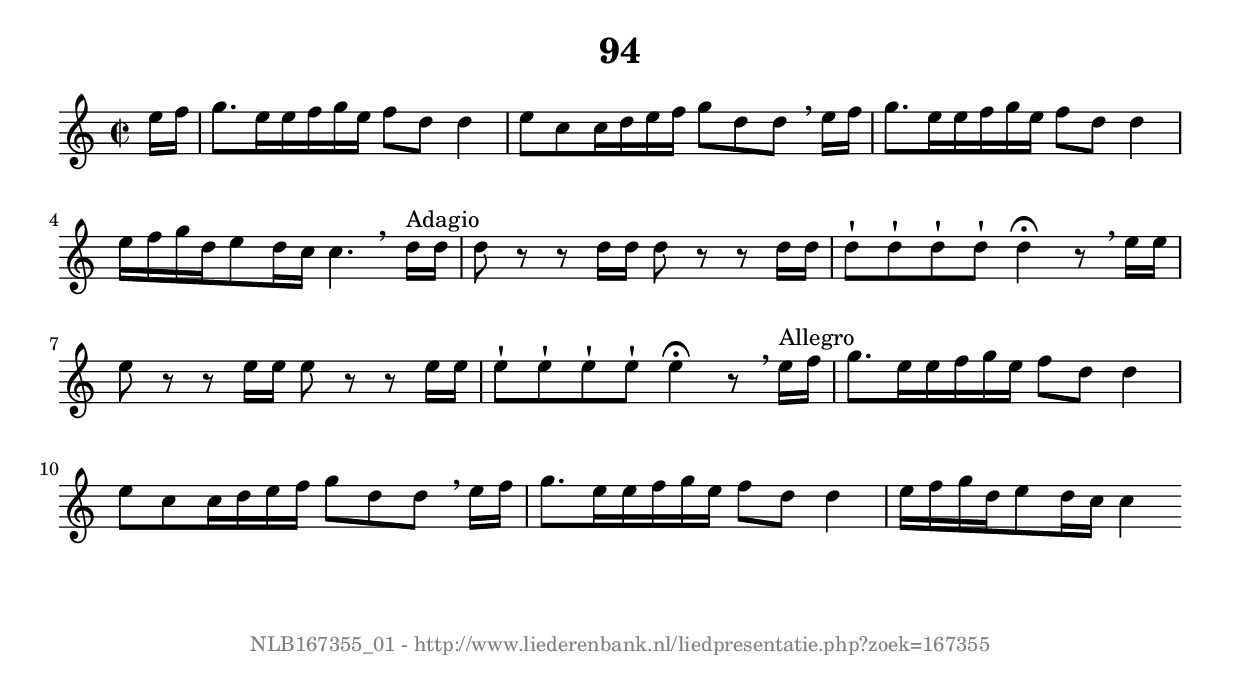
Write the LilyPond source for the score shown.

%
% produced by wce2krn 1.64 (7 June 2014)
%
\version"2.16"
#(append! paper-alist '(("long" . (cons (* 210 mm) (* 2000 mm)))))
#(set-default-paper-size "long")
sb = {\breathe}
mBreak = {\breathe }
bBreak = {\breathe }
x = {\once\override NoteHead #'style = #'cross }
gl=\glissando
itime={\override Staff.TimeSignature #'stencil = ##f }
ficta = {\once\set suggestAccidentals = ##t}
fine = {\once\override Score.RehearsalMark #'self-alignment-X = #1 \mark \markup {\italic{Fine}}}
dc = {\once\override Score.RehearsalMark #'self-alignment-X = #1 \mark \markup {\italic{D.C.}}}
dcf = {\once\override Score.RehearsalMark #'self-alignment-X = #1 \mark \markup {\italic{D.C. al Fine}}}
dcc = {\once\override Score.RehearsalMark #'self-alignment-X = #1 \mark \markup {\italic{D.C. al Coda}}}
ds = {\once\override Score.RehearsalMark #'self-alignment-X = #1 \mark \markup {\italic{D.S.}}}
dsf = {\once\override Score.RehearsalMark #'self-alignment-X = #1 \mark \markup {\italic{D.S. al Fine}}}
dsc = {\once\override Score.RehearsalMark #'self-alignment-X = #1 \mark \markup {\italic{D.S. al Coda}}}
pv = {\set Score.repeatCommands = #'((volta "1"))}
sv = {\set Score.repeatCommands = #'((volta "2"))}
tv = {\set Score.repeatCommands = #'((volta "3"))}
qv = {\set Score.repeatCommands = #'((volta "4"))}
xv = {\set Score.repeatCommands = #'((volta #f))}
\header{ tagline = ""
title = "94"
}
\score {{
\key c \major
\relative g''
{
\set melismaBusyProperties = #'()
\partial 32*4
\time 2/2
\tempo 4=120
\override Score.MetronomeMark #'transparent = ##t
\override Score.RehearsalMark #'break-visibility = #(vector #t #t #f)
e16 f g8. e16 e f g e f8 d d4 e8 c c16 d e f g8 d d \sb e16 f g8. e16 e f g e f8 d d4 e16 f g d e8 d16 c c4. \bar ":|:" \bBreak
d16^"Adagio" d d8 r r d16 d d8 r r d16 d d8^\staccatissimo d8^\staccatissimo d8^\staccatissimo d8^\staccatissimo d4^\fermata r8 \sb e16 e e8 r r e16 e e8 r r e16 e e8^\staccatissimo e8^\staccatissimo e8^\staccatissimo e8^\staccatissimo e4^\fermata r8 \mBreak
e16^"Allegro" f g8. e16 e f g e f8 d d4 e8 c c16 d e f g8 d d \sb e16 f g8. e16 e f g e f8 d d4 e16 f g d e8 d16 c c4 \bar ":|"
 }}
 \midi { }
 \layout {
            indent = 0.0\cm
}
}
\markup { \vspace #0 } \markup { \with-color #grey \fill-line { \center-column { \smaller "NLB167355_01 - http://www.liederenbank.nl/liedpresentatie.php?zoek=167355" } } }
